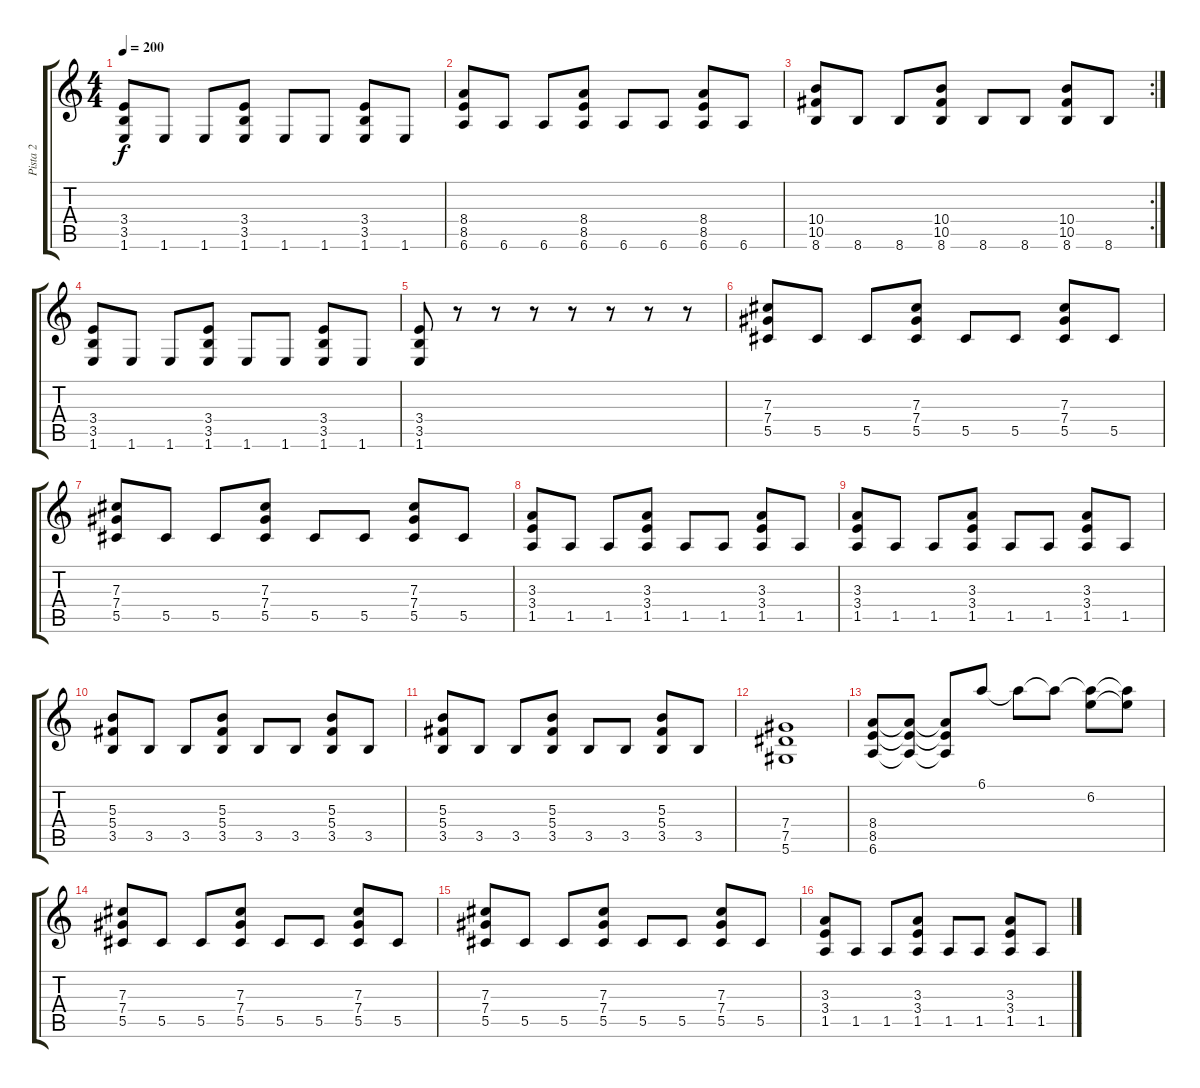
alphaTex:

\track ("Pista 2" "Pista 2") {instrument distortionguitar}
\staff {score tabs}
\tuning (Eb4 Bb3 Gb3 Db3 Ab2 Eb2) {hide}
\ts (4 4)
\tempo 200
\clef g2
\ks c
(3.4 3.5 1.6).8{dy f} 1.6.8 1.6.8 (3.4 3.5 1.6).8 1.6.8 1.6.8 (3.4 3.5 1.6).8 1.6.8 |
(8.4 8.5 6.6).8 6.6.8 6.6.8 (8.4 8.5 6.6).8 6.6.8 6.6.8 (8.4 8.5 6.6).8 6.6.8 |
\rc 2
(10.4 10.5 8.6).8 8.6.8 8.6.8 (10.4 10.5 8.6).8 8.6.8 8.6.8 (10.4 10.5 8.6).8 8.6.8 |
(3.4 3.5 1.6).8 1.6.8 1.6.8 (3.4 3.5 1.6).8 1.6.8 1.6.8 (3.4 3.5 1.6).8 1.6.8 |
(3.4 3.5 1.6).8 r.8 r.8 r.8 r.8 r.8 r.8 r.8 |
(7.3 7.4 5.5).8 5.5.8 5.5.8 (7.3 7.4 5.5).8 5.5.8 5.5.8 (7.3 7.4 5.5).8 5.5.8 |
(7.3 7.4 5.5).8 5.5.8 5.5.8 (7.3 7.4 5.5).8 5.5.8 5.5.8 (7.3 7.4 5.5).8 5.5.8 |
(3.3 3.4 1.5).8 1.5.8 1.5.8 (3.3 3.4 1.5).8 1.5.8 1.5.8 (3.3 3.4 1.5).8 1.5.8 |
(3.3 3.4 1.5).8 1.5.8 1.5.8 (3.3 3.4 1.5).8 1.5.8 1.5.8 (3.3 3.4 1.5).8 1.5.8 |
(5.3 5.4 3.5).8 3.5.8 3.5.8 (5.3 5.4 3.5).8 3.5.8 3.5.8 (5.3 5.4 3.5).8 3.5.8 |
(5.3 5.4 3.5).8 3.5.8 3.5.8 (5.3 5.4 3.5).8 3.5.8 3.5.8 (5.3 5.4 3.5).8 3.5.8 |
(7.4 7.5 5.6).1 |
(8.4 8.5 6.6).8 (8.4{t} 8.5{t} 6.6{t}).8 (8.4{t} 8.5{t} 6.6{t}).8 6.1.8 6.1{t}.8 6.1{t}.8 (6.1{t} 6.2).8 (6.1{t} 6.2{t}).8 |
(7.3 7.4 5.5).8 5.5.8 5.5.8 (7.3 7.4 5.5).8 5.5.8 5.5.8 (7.3 7.4 5.5).8 5.5.8 |
(7.3 7.4 5.5).8 5.5.8 5.5.8 (7.3 7.4 5.5).8 5.5.8 5.5.8 (7.3 7.4 5.5).8 5.5.8 |
(3.3 3.4 1.5).8 1.5.8 1.5.8 (3.3 3.4 1.5).8 1.5.8 1.5.8 (3.3 3.4 1.5).8 1.5.8
